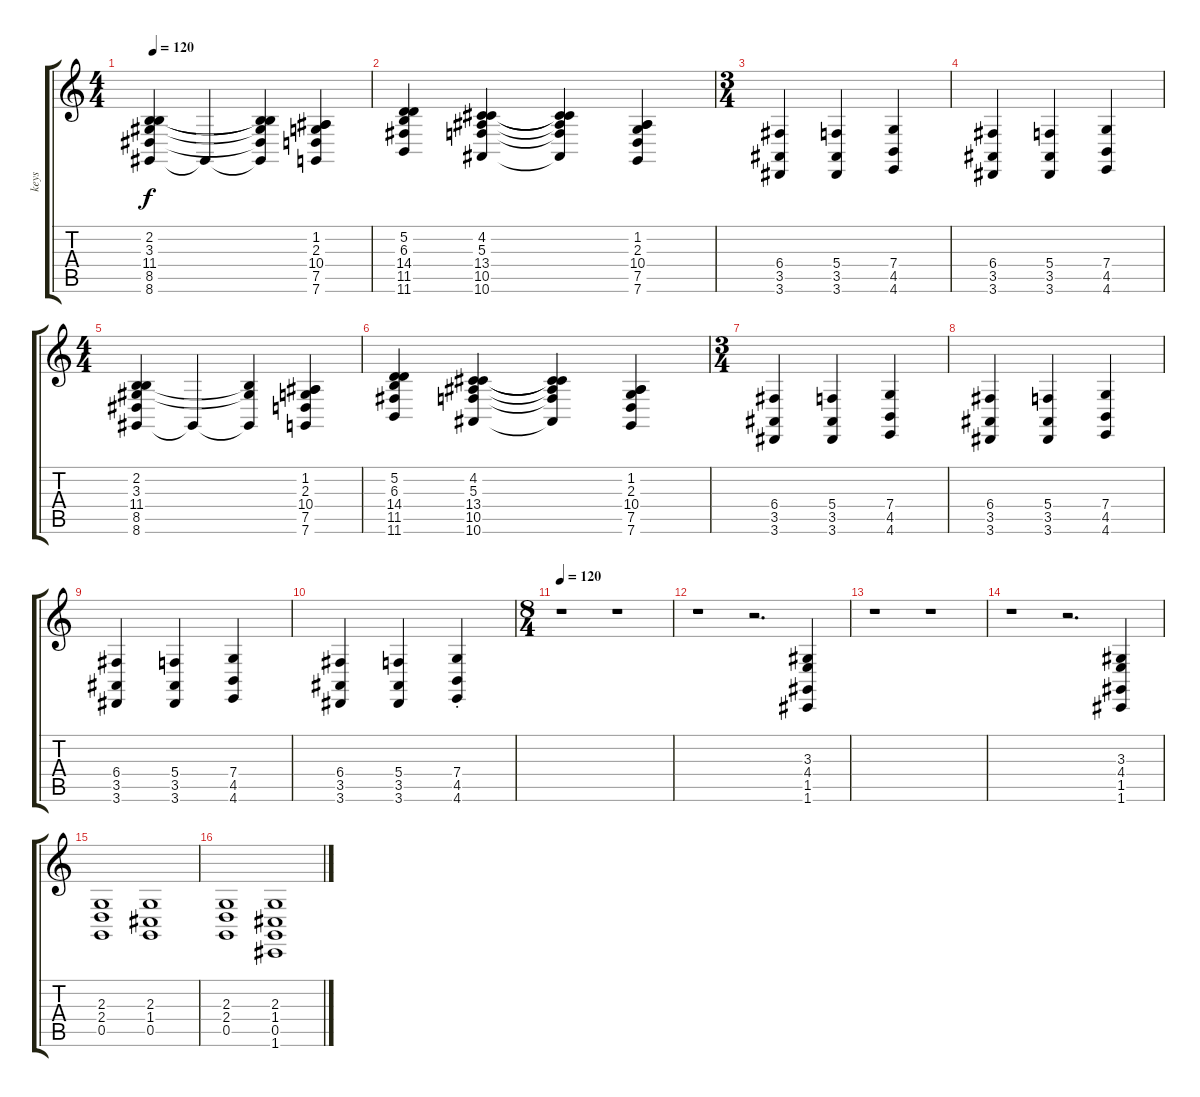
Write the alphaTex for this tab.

\track ("keys" "keys") {instrument drawbarorgan}
\staff {score tabs}
\tuning (D4 A3 F3 C3 G2 C2) {hide}
\ts (4 4)
\tempo 120
\clef g2
\ks c
(2.2 3.3 11.4 8.5 8.6).4{dy f} 8.6{t}.4 (2.2{t} 3.3{t} 11.4{t} 8.5{t} 8.6{t}).4 (1.2 2.3 10.4 7.5 7.6).4 |
(5.2 6.3 14.4 11.5 11.6).4 (4.2 5.3 13.4 10.5 10.6).4 (4.2{t} 5.3{t} 13.4{t} 10.5{t} 10.6{t}).4 (1.2 2.3 10.4 7.5 7.6).4 |
\ts (3 4)
(6.4 3.5 3.6).4 (5.4 3.5 3.6).4 (7.4 4.5 4.6).4 |
(6.4 3.5 3.6).4 (5.4 3.5 3.6).4 (7.4 4.5 4.6).4 |
\ts (4 4)
(2.2 3.3 11.4 8.5 8.6).4 8.6{t}.4 (2.2{t} 3.3{t} 8.6{t}).4 (1.2 2.3 10.4 7.5 7.6).4 |
(5.2 6.3 14.4 11.5 11.6).4 (4.2 5.3 13.4 10.5 10.6).4 (4.2{t} 5.3{t} 13.4{t} 10.5{t} 10.6{t}).4 (1.2 2.3 10.4 7.5 7.6).4 |
\ts (3 4)
(6.4 3.5 3.6).4 (5.4 3.5 3.6).4 (7.4 4.5 4.6).4 |
(6.4 3.5 3.6).4 (5.4 3.5 3.6).4 (7.4 4.5 4.6).4 |
(6.4 3.5 3.6).4 (5.4 3.5 3.6).4 (7.4 4.5 4.6).4 |
(6.4 3.5 3.6).4 (5.4 3.5 3.6).4 (7.4{st} 4.5{st} 4.6{st}).4 |
\ts (8 4)
\tempo 120
r.1 r.1 |
r.1 r.2{d} (3.3 4.4 1.5 1.6).4 |
r.1 r.1 |
r.1 r.2{d} (3.3 4.4 1.5 1.6).4 |
(2.3 2.4 0.5).1 (2.3 1.4 0.5).1 |
(2.3 2.4 0.5).1 (2.3 1.4 0.5 1.6).1
